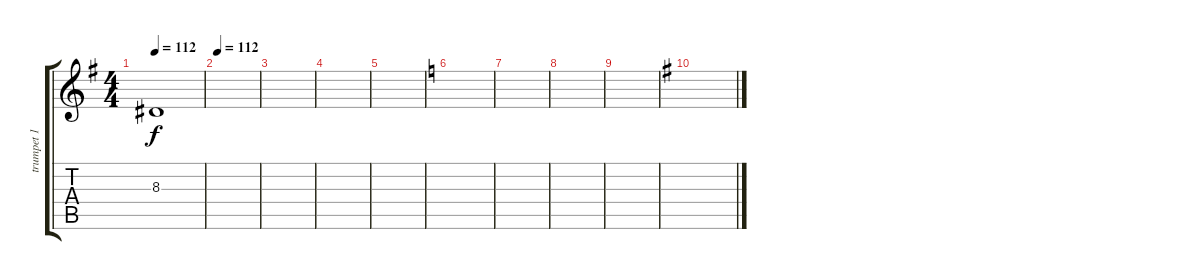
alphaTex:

\track ("trumpet 1" "trumpet 1") {instrument trumpet}
\staff {score tabs}
\tuning (E4 B3 G3 D3 A2 E2) {hide}
\ts (4 4)
\tempo 112
\clef g2
\ks g
8.3{t}.1{dy f} |
\tempo 112
|
|
|
|
\ks c
|
|
|
|
\ks g
